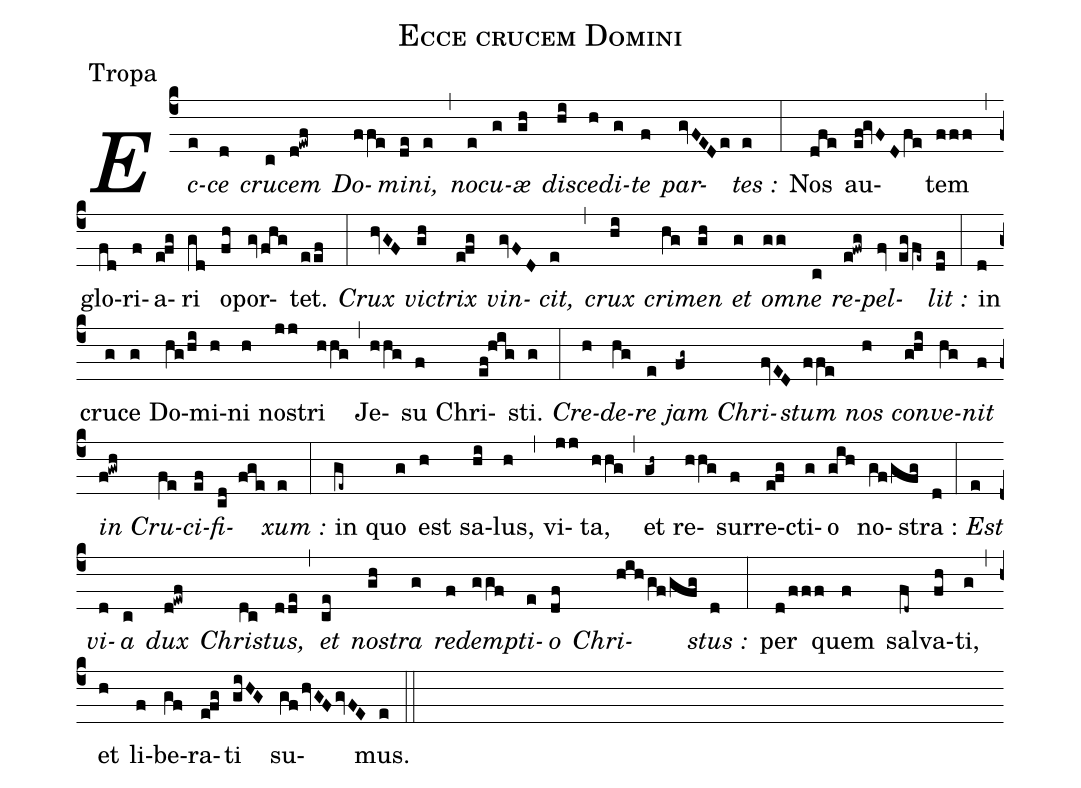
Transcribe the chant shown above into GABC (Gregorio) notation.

name:Ecce crucem Domini;
office-part:Tropa;
%%
(c4)<i>Ec(e)ce(d) cru(c)cem(d!ewf) Do(f/fe)mi(de)ni,(e) (,) no(e)cu(g)æ(gh) di(hi)sce(h)di(g)te(f) par(gvFEDe)tes :</i>(e) (:)

Nos(dfe) au(ef!gvFDfe)tem(fff) (,) glo(fd)ri(f)a(e!fg)ri(gd) o(fh)por(gv/fhg)tet.(eef) (:)

<i>Crux(hvGF) vi(gh)ctrix(efg) vin(gvFD)cit,(e) (,) crux(hi) cri(hg)men(gh) et(g) om(gg)ne(c) re(e!fwg)pel(fv eg/fe~)lit :</i>(de) (:)

in(d) cru(g)ce(g) Do(hg/hi)mi(h)ni(h) no(jj)stri(hhg) (,) Je(hhg)su(f) Chri(ef!hig)sti.(g) (:)

<i>Cre(h)de(hg)re(e) jam(fg~) Chri(fvED)stum(ffe) nos(h) con(ghi)ve(hg)nit(f) in(f!gwh) Cru(fe)ci(ef)fi(cd fge)xum :</i>(e) (:)

in(ge~) quo(g) est(h) sa(hi)lus,(h) (,) vi(jj)ta,(hhg) (,) et(gh~) re(hhg)sur(f)re(e!fg)cti(g)o(gih) no(gf/gfg)stra :(d) (:)

<i>Est(e) vi(d)a(c) dux(d!ewf) Chri(dc)stus,(dde) (,) et(ce) no(gh)stra(g) re(f)dem(ggf)pti(e)o(df) Chri(hih/gf/gfg)stus :</i>(d) (:)

per(d/fff) quem(f) sal(fd~)va(fh)ti,(g) (,) et(h) li(f)be(gf)ra(e!fg)ti(giHG) su(gfhvGFgvFE)mus.(e) (::)
